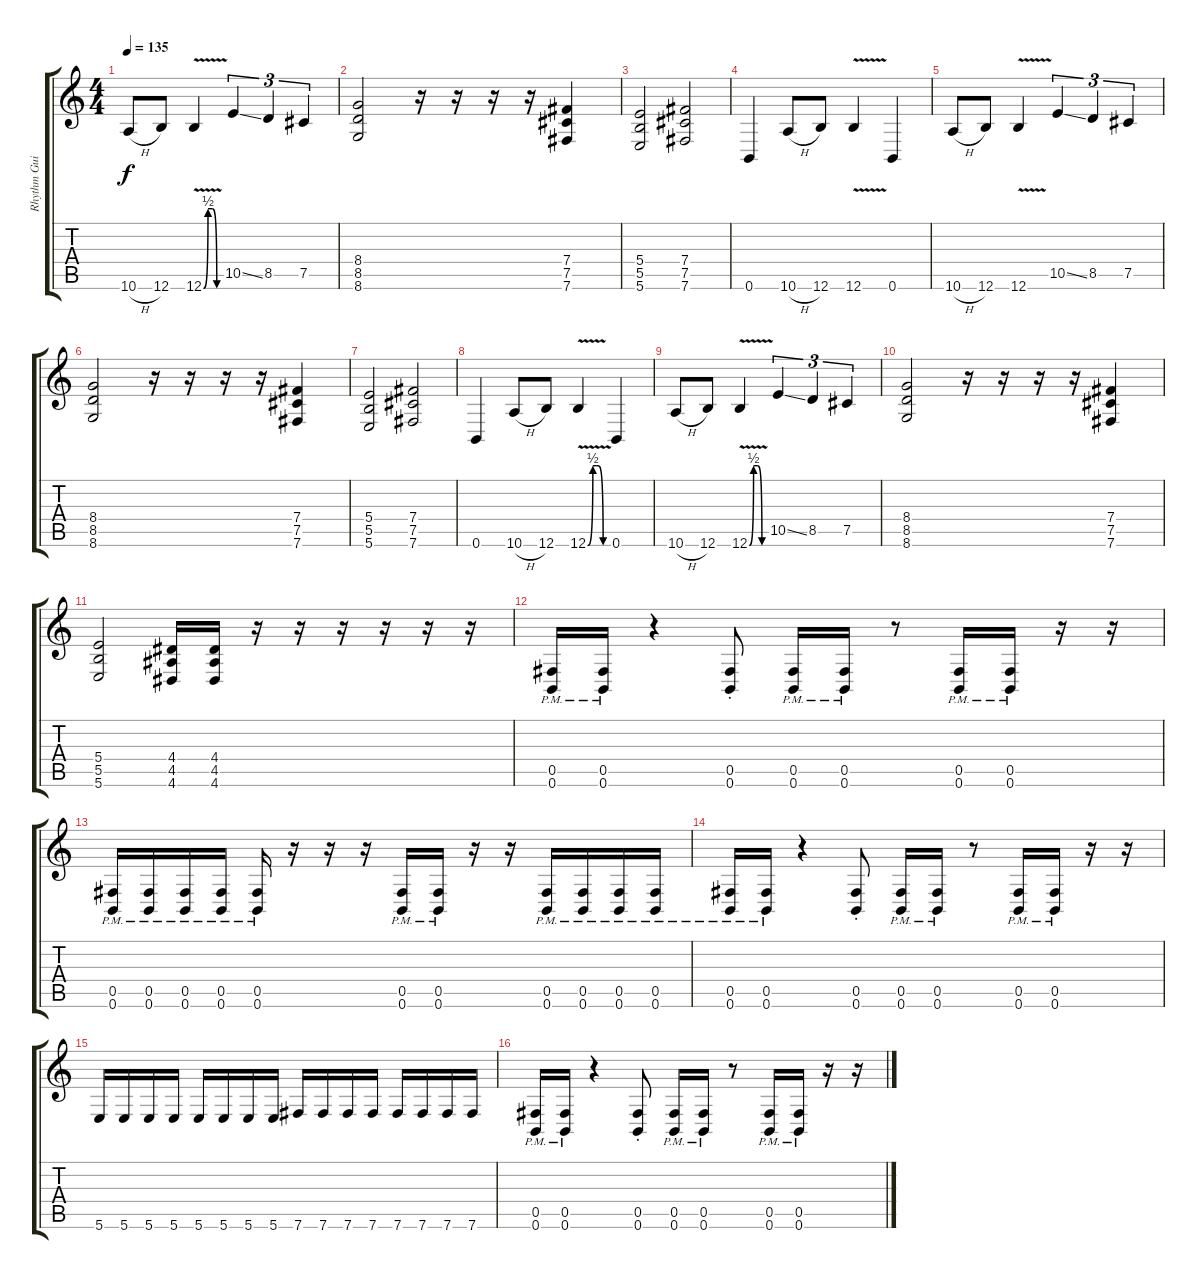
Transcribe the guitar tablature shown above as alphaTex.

\track ("Rhythm Guitar (Jeremy)" "Rhythm Gui") {instrument distortionguitar}
\staff {score tabs}
\tuning (Db4 Ab3 E3 B2 Gb2 B1) {hide}
\ts (4 4)
\tempo 135
\clef g2
\ks c
10.6{h}.8{dy f} 12.6.8 12.6{be (custom 0 0 15 2 30 2 45 0 60 0) v}.4 10.5{ss}.4{tu (3 2)} 8.5.4{tu (3 2)} 7.5.4{tu (3 2)} |
(8.4 8.5 8.6).2 r.16 r.16 r.16 r.16 (7.4 7.5 7.6).4 |
(5.4 5.5 5.6).2 (7.4 7.5 7.6).2 |
0.6.4 10.6{h}.8 12.6.8 12.6{v}.4 0.6.4 |
10.6{h}.8 12.6.8 12.6{v}.4 10.5{ss}.4{tu (3 2)} 8.5.4{tu (3 2)} 7.5.4{tu (3 2)} |
(8.4 8.5 8.6).2 r.16 r.16 r.16 r.16 (7.4 7.5 7.6).4 |
(5.4 5.5 5.6).2 (7.4 7.5 7.6).2 |
0.6.4 10.6{h}.8 12.6.8 12.6{be (custom 0 0 15 2 25 2 30 2 45 0 60 0) v}.4 0.6.4 |
10.6{h}.8 12.6.8 12.6{be (custom 0 0 15 2 30 2 45 0 60 0) v}.4 10.5{ss}.4{tu (3 2)} 8.5.4{tu (3 2)} 7.5.4{tu (3 2)} |
(8.4 8.5 8.6).2 r.16 r.16 r.16 r.16 (7.4 7.5 7.6).4 |
(5.4 5.5 5.6).2 (4.4 4.5 4.6).16 (4.4 4.5 4.6).16 r.16 r.16 r.16 r.16 r.16 r.16 |
(0.5{pm} 0.6{pm}).16 (0.5{pm} 0.6{pm}).16 r.4 (0.5{st} 0.6{st}).8 (0.5{pm} 0.6{pm}).16 (0.5{pm} 0.6{pm}).16 r.8 (0.5{pm} 0.6{pm}).16 (0.5{pm} 0.6{pm}).16 r.16 r.16 |
(0.5{pm} 0.6{pm}).16 (0.5{pm} 0.6{pm}).16 (0.5{pm} 0.6{pm}).16 (0.5{pm} 0.6{pm}).16 (0.5{pm} 0.6{pm}).16 r.16 r.16 r.16 (0.5{pm} 0.6{pm}).16 (0.5{pm} 0.6{pm}).16 r.16 r.16 (0.5{pm} 0.6{pm}).16 (0.5{pm} 0.6{pm}).16 (0.5{pm} 0.6{pm}).16 (0.5{pm} 0.6{pm}).16 |
(0.5{pm} 0.6{pm}).16 (0.5{pm} 0.6{pm}).16 r.4 (0.5{st} 0.6{st}).8 (0.5{pm} 0.6{pm}).16 (0.5{pm} 0.6{pm}).16 r.8 (0.5{pm} 0.6{pm}).16 (0.5{pm} 0.6{pm}).16 r.16 r.16 |
5.6.16 5.6.16 5.6.16 5.6.16 5.6.16 5.6.16 5.6.16 5.6.16 7.6.16 7.6.16 7.6.16 7.6.16 7.6.16 7.6.16 7.6.16 7.6.16 |
(0.5{pm} 0.6{pm}).16 (0.5{pm} 0.6{pm}).16 r.4 (0.5{st} 0.6{st}).8 (0.5{pm} 0.6{pm}).16 (0.5{pm} 0.6{pm}).16 r.8 (0.5{pm} 0.6{pm}).16 (0.5{pm} 0.6{pm}).16 r.16 r.16
